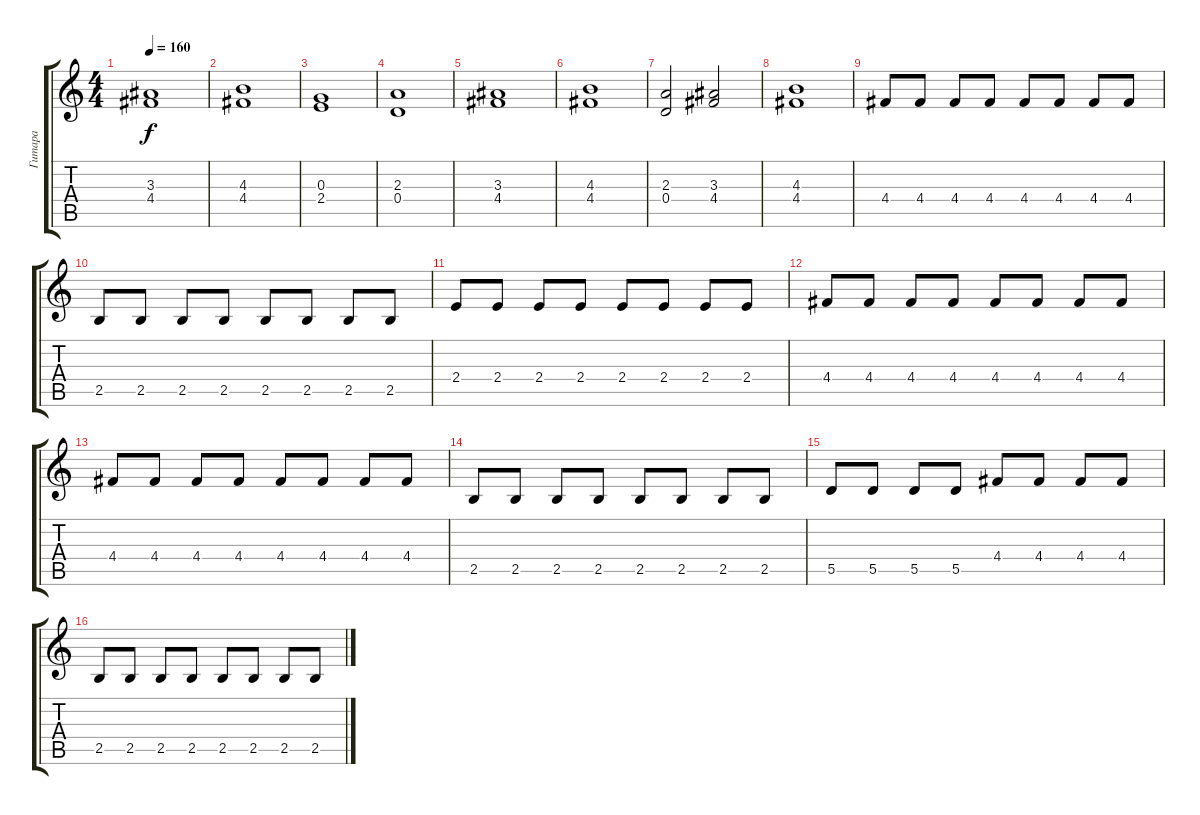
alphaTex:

\track ("Гитара" "Гитара") {instrument distortionguitar}
\staff {score tabs}
\tuning (E4 B3 G3 D3 A2 E2) {hide}
\ts (4 4)
\tempo 160
\clef g2
\ks c
(3.3 4.4).1{dy f} |
(4.3 4.4).1 |
(0.3 2.4).1{volume 10} |
(2.3 0.4).1 |
(3.3 4.4).1 |
(4.3 4.4).1 |
(2.3 0.4).2 (3.3 4.4).2 |
(4.3 4.4).1 |
4.4.8{volume 12} 4.4.8 4.4.8 4.4.8 4.4.8 4.4.8 4.4.8 4.4.8 |
2.5.8 2.5.8 2.5.8 2.5.8 2.5.8 2.5.8 2.5.8 2.5.8 |
2.4.8 2.4.8 2.4.8 2.4.8 2.4.8 2.4.8 2.4.8 2.4.8 |
4.4.8 4.4.8 4.4.8 4.4.8 4.4.8 4.4.8 4.4.8 4.4.8 |
4.4.8 4.4.8 4.4.8 4.4.8 4.4.8 4.4.8 4.4.8 4.4.8 |
2.5.8 2.5.8 2.5.8 2.5.8 2.5.8 2.5.8 2.5.8 2.5.8 |
5.5.8 5.5.8 5.5.8 5.5.8 4.4.8 4.4.8 4.4.8 4.4.8 |
2.5.8 2.5.8 2.5.8 2.5.8 2.5.8 2.5.8 2.5.8 2.5.8
